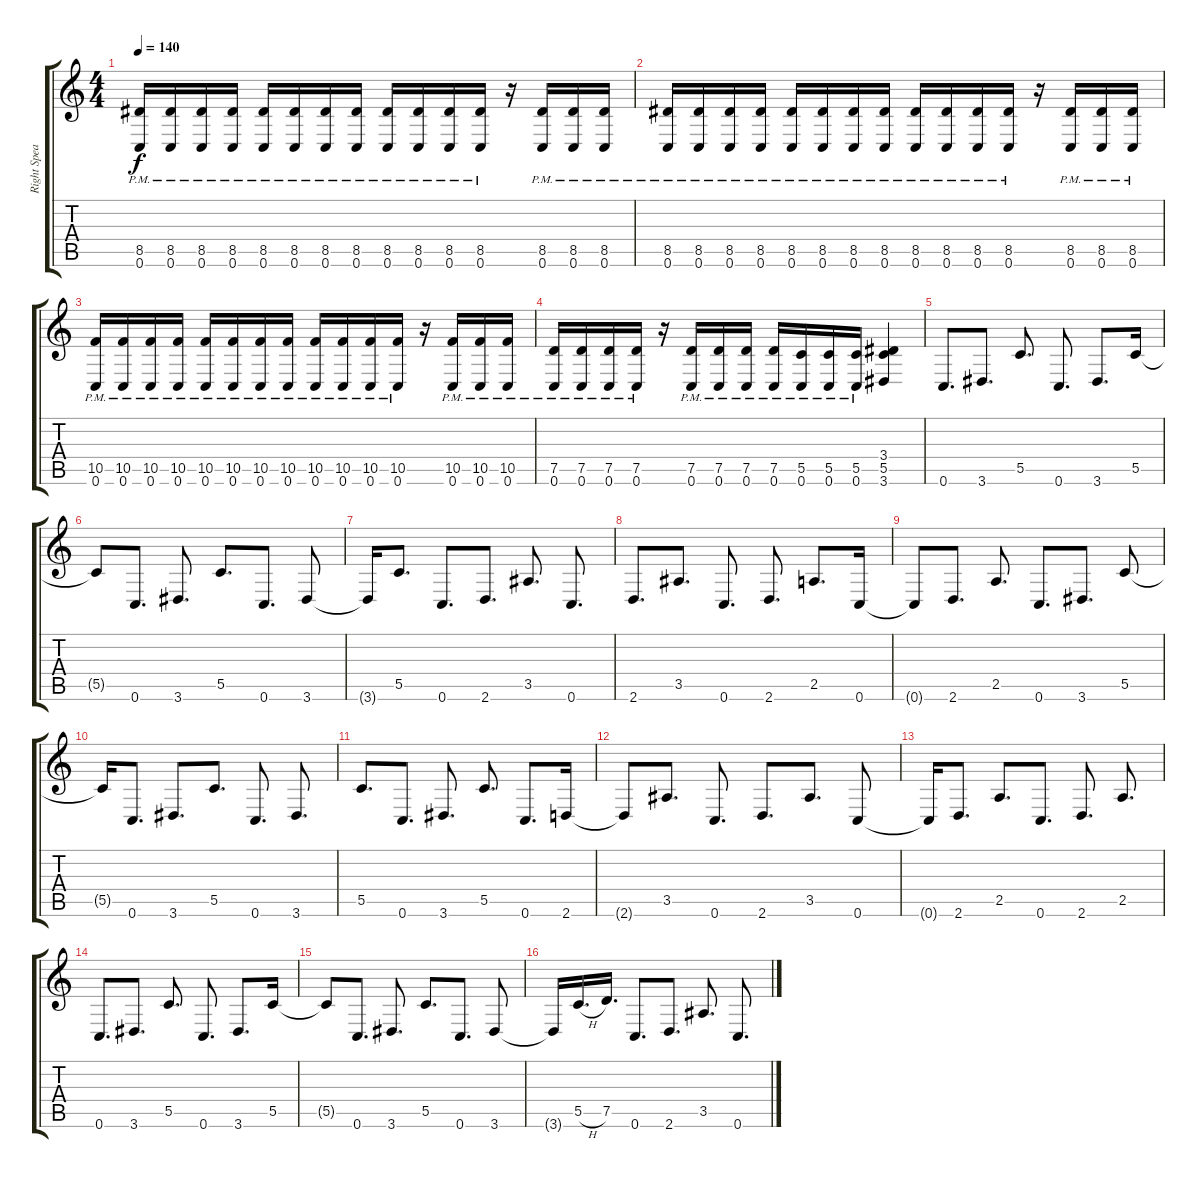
\track ("Right Speaker 1" "Right Spea") {instrument distortionguitar}
\staff {score tabs}
\tuning (D4 A3 F3 C3 G2 C2) {hide}
\ts (4 4)
\tempo 140
\clef g2
\ks c
(8.5{pm} 0.6{pm}).16{dy f} (8.5{pm} 0.6{pm}).16 (8.5{pm} 0.6{pm}).16 (8.5{pm} 0.6{pm}).16 (8.5{pm} 0.6{pm}).16 (8.5{pm} 0.6{pm}).16 (8.5{pm} 0.6{pm}).16 (8.5{pm} 0.6{pm}).16 (8.5{pm} 0.6{pm}).16 (8.5{pm} 0.6{pm}).16 (8.5{pm} 0.6{pm}).16 (8.5{pm} 0.6{pm}).16 r.16 (8.5{pm} 0.6{pm}).16 (8.5{pm} 0.6{pm}).16 (8.5{pm} 0.6{pm}).16 |
(8.5{pm} 0.6{pm}).16 (8.5{pm} 0.6{pm}).16 (8.5{pm} 0.6{pm}).16 (8.5{pm} 0.6{pm}).16 (8.5{pm} 0.6{pm}).16 (8.5{pm} 0.6{pm}).16 (8.5{pm} 0.6{pm}).16 (8.5{pm} 0.6{pm}).16 (8.5{pm} 0.6{pm}).16 (8.5{pm} 0.6{pm}).16 (8.5{pm} 0.6{pm}).16 (8.5{pm} 0.6{pm}).16 r.16 (8.5{pm} 0.6{pm}).16 (8.5{pm} 0.6{pm}).16 (8.5{pm} 0.6{pm}).16 |
(10.5{pm} 0.6{pm}).16 (10.5{pm} 0.6{pm}).16 (10.5{pm} 0.6{pm}).16 (10.5{pm} 0.6{pm}).16 (10.5{pm} 0.6{pm}).16 (10.5{pm} 0.6{pm}).16 (10.5{pm} 0.6{pm}).16 (10.5{pm} 0.6{pm}).16 (10.5{pm} 0.6{pm}).16 (10.5{pm} 0.6{pm}).16 (10.5{pm} 0.6{pm}).16 (10.5{pm} 0.6{pm}).16 r.16 (10.5{pm} 0.6{pm}).16 (10.5{pm} 0.6{pm}).16 (10.5{pm} 0.6{pm}).16 |
(7.5{pm} 0.6{pm}).16 (7.5{pm} 0.6{pm}).16 (7.5{pm} 0.6{pm}).16 (7.5{pm} 0.6{pm}).16 r.16 (7.5{pm} 0.6{pm}).16 (7.5{pm} 0.6{pm}).16 (7.5{pm} 0.6{pm}).16 (7.5{pm} 0.6{pm}).16 (5.5{pm} 0.6{pm}).16 (5.5{pm} 0.6{pm}).16 (5.5{pm} 0.6{pm}).16 (3.4 5.5 3.6).4 |
0.6.8{d} 3.6.8{d} 5.5.8{d} 0.6.8{d} 3.6.8{d} 5.5.16 |
5.5{t}.8 0.6.8{d} 3.6.8{d} 5.5.8{d} 0.6.8{d} 3.6.8 |
3.6{t}.16 5.5.8{d} 0.6.8{d} 2.6.8{d} 3.5.8{d} 0.6.8{d} |
2.6.8{d} 3.5.8{d} 0.6.8{d} 2.6.8{d} 2.5.8{d} 0.6.16 |
0.6{t}.8 2.6.8{d} 2.5.8{d} 0.6.8{d} 3.6.8{d} 5.5.8 |
5.5{t}.16 0.6.8{d} 3.6.8{d} 5.5.8{d} 0.6.8{d} 3.6.8{d} |
5.5.8{d} 0.6.8{d} 3.6.8{d} 5.5.8{d} 0.6.8{d} 2.6.16 |
2.6{t}.8 3.5.8{d} 0.6.8{d} 2.6.8{d} 3.5.8{d} 0.6.8 |
0.6{t}.16 2.6.8{d} 2.5.8{d} 0.6.8{d} 2.6.8{d} 2.5.8{d} |
0.6.8{d} 3.6.8{d} 5.5.8{d} 0.6.8{d} 3.6.8{d} 5.5.16 |
5.5{t}.8 0.6.8{d} 3.6.8{d} 5.5.8{d} 0.6.8{d} 3.6.8 |
3.6{t}.16 5.5{h}.16{d} 7.5.16{d} 0.6.8{d} 2.6.8{d} 3.5.8{d} 0.6.8{d}
